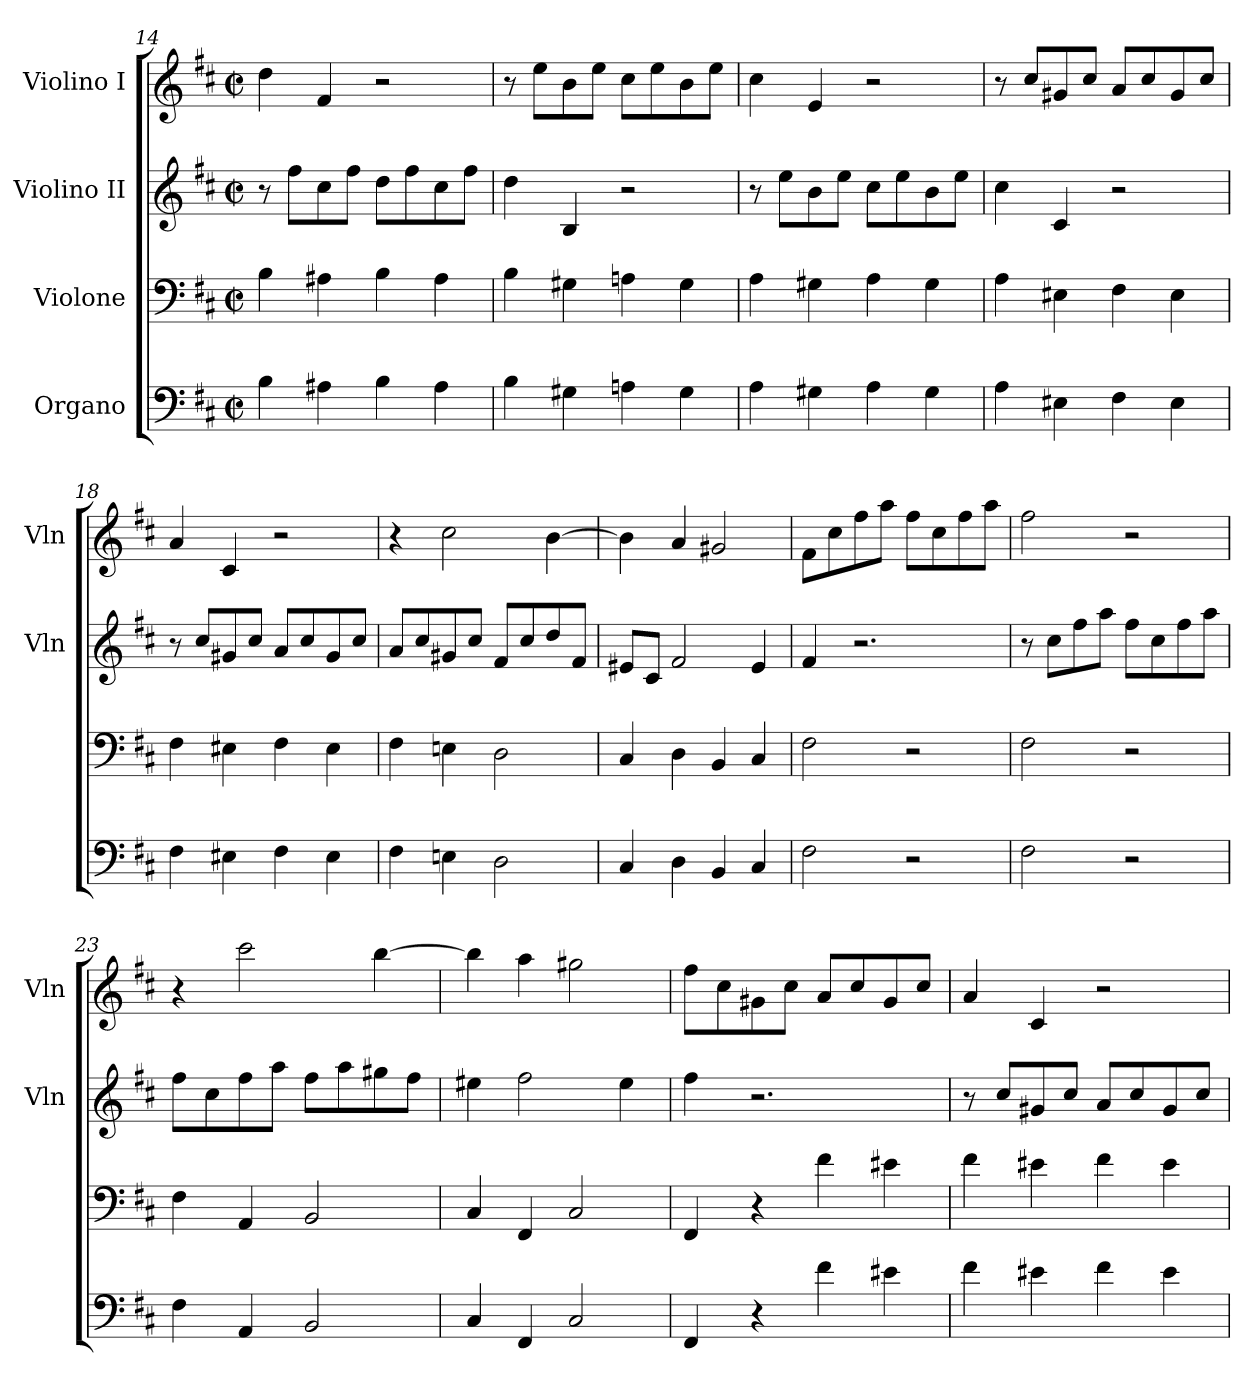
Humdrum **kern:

**kern	**kern	**kern	**kern
*part4	*part3	*part2	*part1
*staff4	*staff3	*staff2	*staff1
*I"Organo	*I"Violone	*I"Violino II	*I"Violino I
*	*	*I'Vln	*I'Vln
*clefF4	*clefF4	*clefG2	*clefG2
*k[f#c#]	*k[f#c#]	*k[f#c#]	*k[f#c#]
*b:	*b:	*b:	*b:
*M2/2	*M2/2	*M2/2	*M2/2
*met(c|)	*met(c|)	*met(c|)	*met(c|)
=14	=14	=14	=14
4B	4B	8r	4dd
.	.	8ff#L	.
4A#X	4A#X	8cc#	4f#
.	.	8ff#J	.
4B	4B	8ddL	2r
.	.	8ff#	.
4A#	4A#	8cc#	.
.	.	8ff#J	.
=15	=15	=15	=15
4B	4B	4dd	8r
.	.	.	8eeL
4G#X	4G#X	4B	8b
.	.	.	8eeJ
4An	4An	2r	8cc#L
.	.	.	8ee
4G#	4G#	.	8b
.	.	.	8eeJ
=16	=16	=16	=16
4A	4A	8r	4cc#
.	.	8eeL	.
4G#X	4G#X	8b	4e
.	.	8eeJ	.
4A	4A	8cc#L	2r
.	.	8ee	.
4G#	4G#	8b	.
.	.	8eeJ	.
=17	=17	=17	=17
4A	4A	4cc#	8r
.	.	.	8cc#L
4E#X	4E#X	4c#	8g#X
.	.	.	8cc#J
4F#	4F#	2r	8aL
.	.	.	8cc#
4E#	4E#	.	8g#
.	.	.	8cc#J
=18	=18	=18	=18
4F#	4F#	8r	4a
.	.	8cc#L	.
4E#X	4E#X	8g#X	4c#
.	.	8cc#J	.
4F#	4F#	8aL	2r
.	.	8cc#	.
4E#	4E#	8g#	.
.	.	8cc#J	.
=19	=19	=19	=19
4F#	4F#	8aL	4r
.	.	8cc#	.
4En	4En	8g#X	2cc#
.	.	8cc#J	.
2D	2D	8f#L	.
.	.	8cc#	.
.	.	8dd	[4b
.	.	8f#J	.
=20	=20	=20	=20
4C#	4C#	8e#XL	4b]
.	.	8c#J	.
4D	4D	2f#	4a
4BB	4BB	.	2g#X
4C#	4C#	4e#	.
=21	=21	=21	=21
2F#	2F#	4f#	8f#L
.	.	.	8cc#
.	.	2.r	8ff#
.	.	.	8aaJ
2r	2r	.	8ff#L
.	.	.	8cc#
.	.	.	8ff#
.	.	.	8aaJ
=22	=22	=22	=22
2F#	2F#	8r	2ff#
.	.	8cc#L	.
.	.	8ff#	.
.	.	8aaJ	.
2r	2r	8ff#L	2r
.	.	8cc#	.
.	.	8ff#	.
.	.	8aaJ	.
=23	=23	=23	=23
4F#	4F#	8ff#L	4r
.	.	8cc#	.
4AA	4AA	8ff#	2ccc#
.	.	8aaJ	.
2BB	2BB	8ff#L	.
.	.	8aa	.
.	.	8gg#X	[4bb
.	.	8ff#J	.
=24	=24	=24	=24
4C#	4C#	4ee#X	4bb]
4FF#	4FF#	2ff#	4aa
2C#	2C#	.	2gg#X
.	.	4ee#	.
=25	=25	=25	=25
4FF#	4FF#	4ff#	8ff#L
.	.	.	8cc#
4r	4r	2.r	8g#X
.	.	.	8cc#J
4f#	4f#	.	8aL
.	.	.	8cc#
4e#X	4e#X	.	8g#
.	.	.	8cc#J
=26	=26	=26	=26
4f#	4f#	8r	4a
.	.	8cc#L	.
4e#X	4e#X	8g#X	4c#
.	.	8cc#J	.
4f#	4f#	8aL	2r
.	.	8cc#	.
4e#	4e#	8g#	.
.	.	8cc#J	.
=	=	=	=
*-	*-	*-	*-
